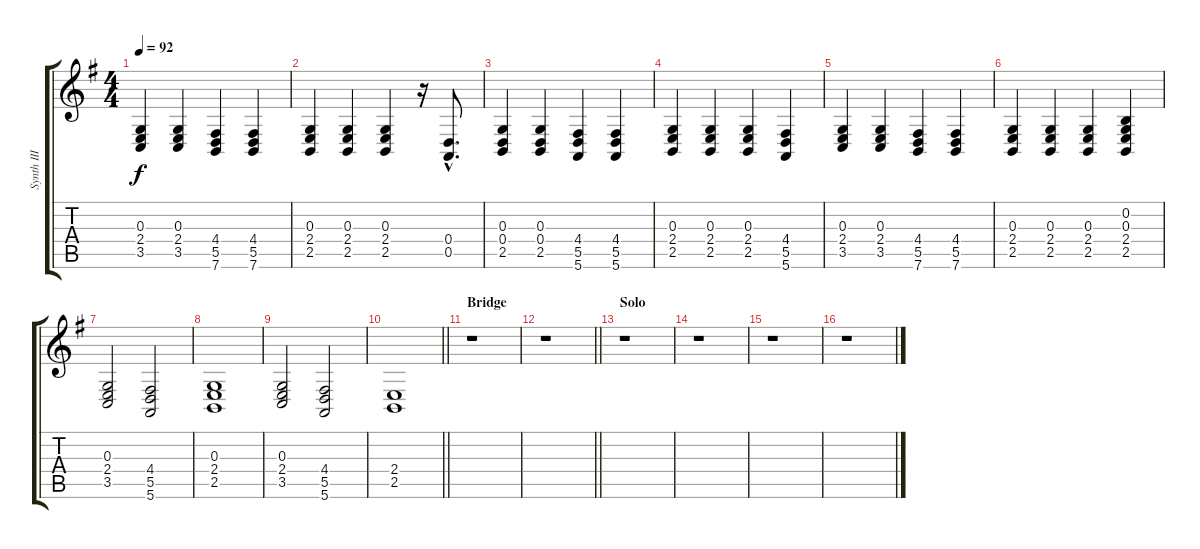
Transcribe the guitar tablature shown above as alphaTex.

\track ("Synth III" "Synth III") {instrument pad2warm}
\staff {score tabs}
\tuning (E4 B3 G3 D3 A2 E2) {hide}
\ts (4 4)
\tempo 92
\clef g2
\ks g
(0.3 2.4 3.5).4{dy f} (0.3 2.4 3.5).4 (4.4 5.5 7.6).4 (4.4 5.5 7.6).4 |
(0.3 2.4 2.5).4 (0.3 2.4 2.5).4 (0.3 2.4 2.5).4 r.16 (0.4{hac} 0.5{hac}).8{d} |
(0.3 0.4 2.5).4 (0.3 0.4 2.5).4 (4.4 5.5 5.6).4 (4.4 5.5 5.6).4 |
(0.3 2.4 2.5).4 (0.3 2.4 2.5).4 (0.3 2.4 2.5).4 (4.4 5.5 5.6).4 |
(0.3 2.4 3.5).4 (0.3 2.4 3.5).4 (4.4 5.5 7.6).4 (4.4 5.5 7.6).4 |
(0.3 2.4 2.5).4 (0.3 2.4 2.5).4 (0.3 2.4 2.5).4 (0.2 0.3 2.4 2.5).4 |
(0.3 2.4 3.5).2 (4.4 5.5 5.6).2 |
(0.3 2.4 2.5).1 |
(0.3 2.4 3.5).2 (4.4 5.5 5.6).2 |
\barLineRight lightlight
(2.4 2.5).1 |
\section ("" "Bridge")
r.1 |
\barLineRight lightlight
r.1 |
\section ("" "Solo")
r.1 |
r.1 |
r.1 |
r.1
